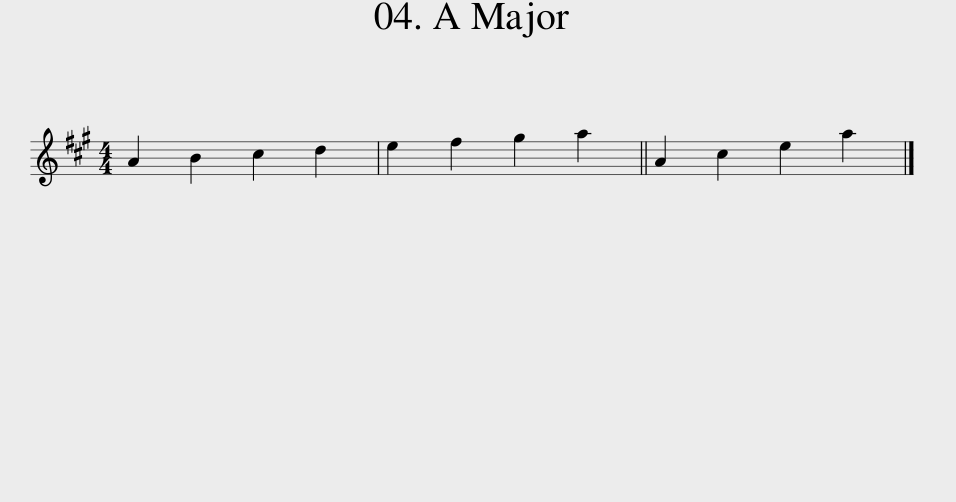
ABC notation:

X:1
L:1/8
M:4/4
I:linebreak $
K:A
V:1 treble
V:1
 A2 B2 c2 d2 | e2 f2 g2 a2 || A2 c2 e2 a2 |] %3
